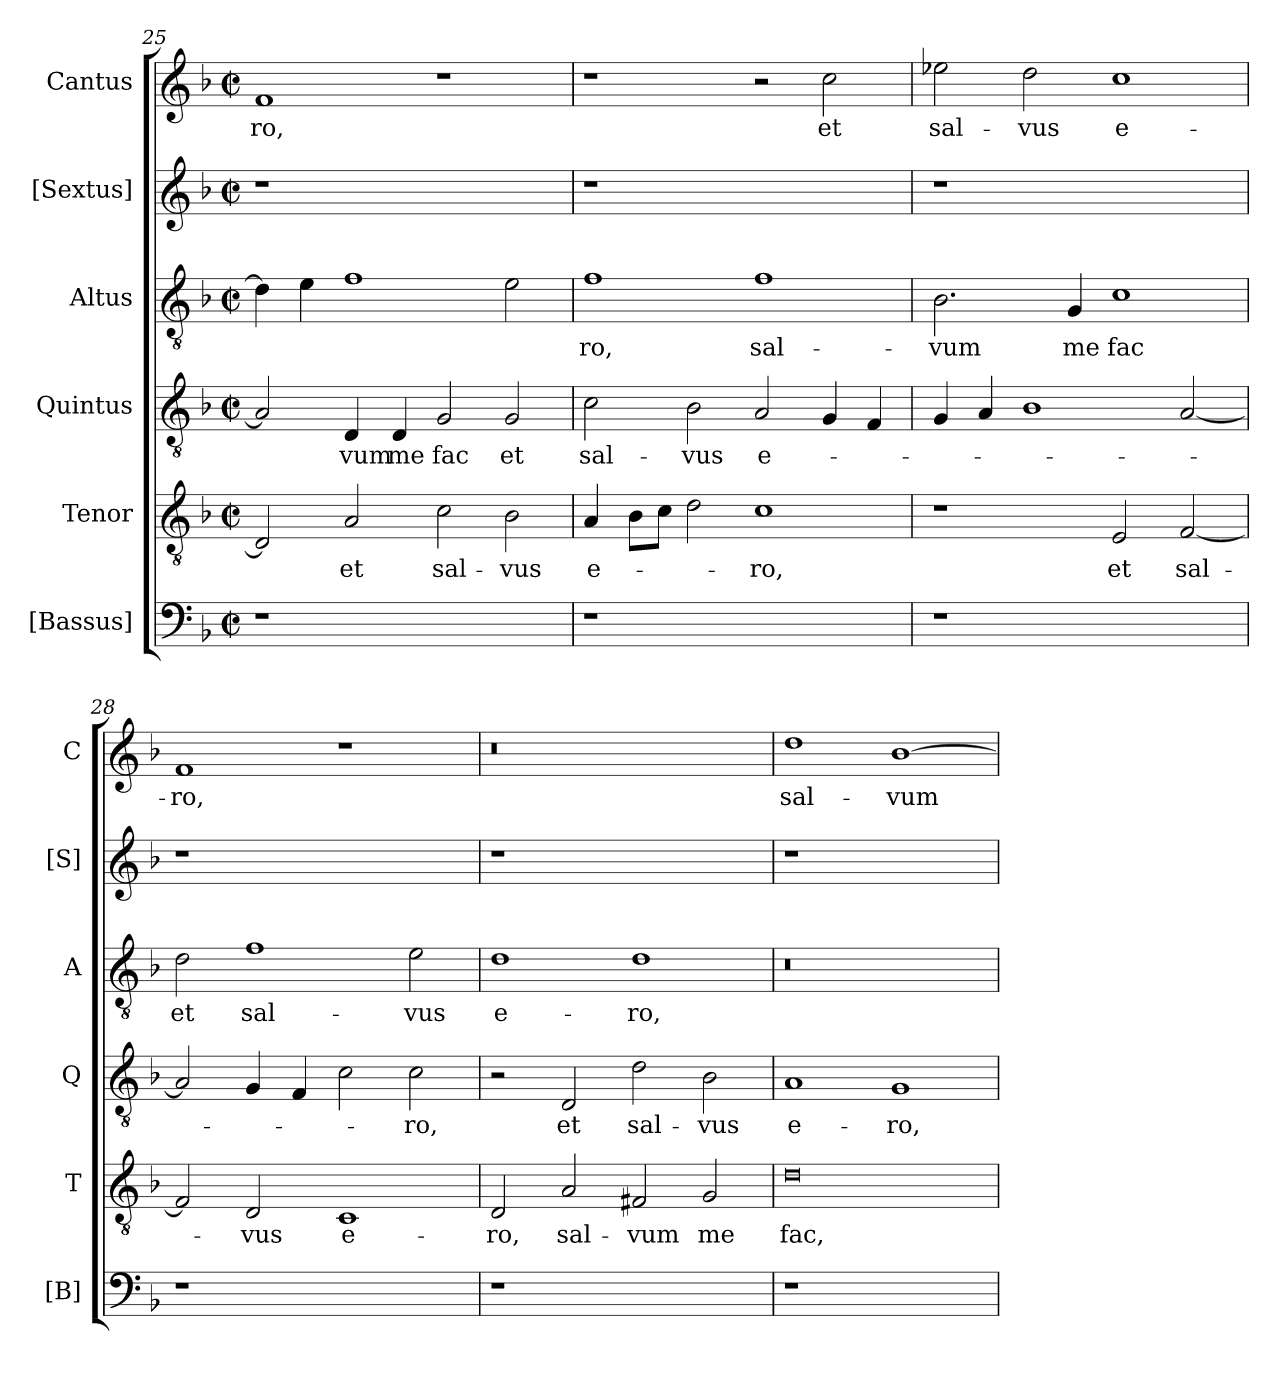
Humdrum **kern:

**kern	**kern	**text	**kern	**text	**kern	**text	**kern	**kern	**text
*part6	*part5	*part5	*part4	*part4	*part3	*part3	*part2	*part1	*part1
*staff6	*staff5	*staff5	*staff4	*staff4	*staff3	*staff3	*staff2	*staff1	*staff1
*I"[Bassus]	*I"Tenor	*	*I"Quintus	*	*I"Altus	*	*I"[Sextus]	*I"Cantus	*
*I'[B]	*I'T	*	*I'Q	*	*I'A	*	*I'[S]	*I'C	*
*clefF4	*clefGv2	*	*clefGv2	*	*clefGv2	*	*clefG2	*clefG2	*
*k[b-]	*k[b-]	*	*k[b-]	*	*k[b-]	*	*k[b-]	*k[b-]	*
*F:	*F:	*	*F:	*	*F:	*	*F:	*F:	*
*M2/2	*M2/2	*	*M2/2	*	*M2/2	*	*M2/2	*M2/2	*
*met(c|)	*met(c|)	*	*met(c|)	*	*met(c|)	*	*met(c|)	*met(c|)	*
=25	=25	=25	=25	=25	=25	=25	=25	=25	=25
1r	2D/]	.	2A/]	.	4d\]	.	1r	1f/	-ro,
.	.	.	.	.	4e\	.	.	.	.
.	2A/	et	4D/	-vum	1f\	.	.	.	.
.	.	.	4D/	me	.	.	.	.	.
1ryy	2c\	sal-	2G/	fac	.	.	1ryy	1r	.
.	2B-\	-vus	2G/	et	2e\	.	.	.	.
=26	=26	=26	=26	=26	=26	=26	=26	=26	=26
1r	4A/	e-	2c\	sal-	1f\	-ro,	1r	1r	.
.	8B-\L	.	.	.	.	.	.	.	.
.	8c\J	.	.	.	.	.	.	.	.
.	2d\	.	2B-\	-vus	.	.	.	.	.
1ryy	1c\	-ro,	2A/	e-	1f\	sal-	1ryy	2r	.
.	.	.	4G/	.	.	.	.	2cc\	et
.	.	.	4F/	.	.	.	.	.	.
=27	=27	=27	=27	=27	=27	=27	=27	=27	=27
1r	1r	.	4G/	.	2.B-\	-vum	1r	2ee-X\	sal-
.	.	.	4A/	.	.	.	.	.	.
.	.	.	1B-\	.	.	.	.	2dd\	-vus
.	.	.	.	.	4G/	me	.	.	.
1ryy	2E/	et	.	.	1c\	fac	1ryy	1cc\	e-
.	[2F/	sal-	[2A/	.	.	.	.	.	.
=28	=28	=28	=28	=28	=28	=28	=28	=28	=28
1r	2F/]	.	2A/]	.	2d\	et	1r	1f/	-ro,
.	2D/	-vus	4G/	.	1f\	sal-	.	.	.
.	.	.	4F/	.	.	.	.	.	.
1ryy	1C/	e-	2c\	.	.	.	1ryy	1r	.
.	.	.	2c\	-ro,	2e\	-vus	.	.	.
=29	=29	=29	=29	=29	=29	=29	=29	=29	=29
!	!	!	!	!	!	!	!	!LO:N:vis=0	!
1r	2D/	-ro,	2r	.	1d\	e-	1r	1r	.
.	2A/	sal-	2D/	et	.	.	.	.	.
1ryy	2F#X/	-vum	2d\	sal-	1d\	-ro,	1ryy	1ryy	.
.	2G/	me	2B-\	-vus	.	.	.	.	.
=30	=30	=30	=30	=30	=30	=30	=30	=30	=30
!	!	!	!	!	!LO:N:vis=0	!	!	!	!
1r	0d\	fac,	1A/	e-	1r	.	1r	1dd\	sal-
1ryy	.	.	1G/	-ro,	1ryy	.	1ryy	[1b-\	-vum
=	=	=	=	=	=	=	=	=	=
*-	*-	*-	*-	*-	*-	*-	*-	*-	*-
